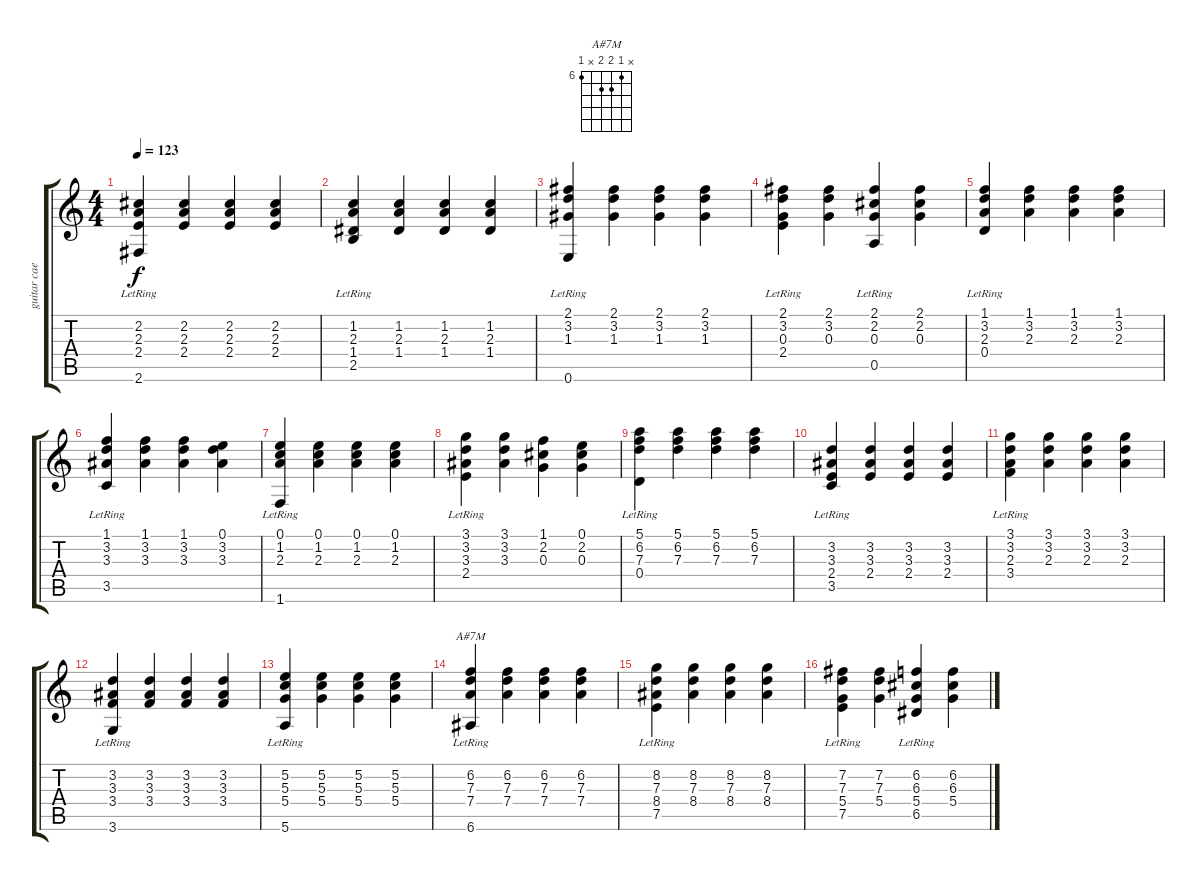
\track ("guitar caetano velosso" "guitar cae") {instrument acousticguitarnylon}
\staff {score tabs}
\tuning (E4 B3 G3 D3 A2 E2) {hide}
\chord ("A#7M" x 6 7 7 x 6) {firstfret 6}
\ts (4 4)
\tempo 123
\clef g2
\ks c
(2.2 2.3 2.4 2.6{lr}).4{dy f} (2.2 2.3 2.4).4 (2.2 2.3 2.4).4 (2.2 2.3 2.4).4 |
(1.2 2.3 1.4 2.5{lr}).4 (1.2 2.3 1.4).4 (1.2 2.3 1.4).4 (1.2 2.3 1.4).4 |
(2.1 3.2 1.3 0.6{lr}).4 (2.1 3.2 1.3).4 (2.1 3.2 1.3).4 (2.1 3.2 1.3).4 |
(2.1 3.2 0.3 2.4{lr}).4 (2.1 3.2 0.3).4 (2.1 2.2 0.3 0.5{lr}).4 (2.1 2.2 0.3).4 |
(1.1 3.2 2.3 0.4{lr}).4 (1.1 3.2 2.3).4 (1.1 3.2 2.3).4 (1.1 3.2 2.3).4 |
(1.1 3.2 3.3 3.5{lr}).4 (1.1 3.2 3.3).4 (1.1 3.2 3.3).4 (0.1 3.2 3.3).4 |
(0.1 1.2 2.3 1.6{lr}).4 (0.1 1.2 2.3).4 (0.1 1.2 2.3).4 (0.1 1.2 2.3).4 |
(3.1 3.2 3.3 2.4{lr}).4 (3.1 3.2 3.3).4 (1.1 2.2 0.3).4 (0.1 2.2 0.3).4 |
(5.1 6.2 7.3 0.4{lr}).4 (5.1 6.2 7.3).4 (5.1 6.2 7.3).4 (5.1 6.2 7.3).4 |
(3.2 3.3 2.4 3.5{lr}).4 (3.2 3.3 2.4).4 (3.2 3.3 2.4).4 (3.2 3.3 2.4).4 |
(3.1 3.2 2.3 3.4{lr}).4 (3.1 3.2 2.3).4 (3.1 3.2 2.3).4 (3.1 3.2 2.3).4 |
(3.2 3.3 3.4 3.6{lr}).4 (3.2 3.3 3.4).4 (3.2 3.3 3.4).4 (3.2 3.3 3.4).4 |
(5.2 5.3 5.4 5.6{lr}).4 (5.2 5.3 5.4).4 (5.2 5.3 5.4).4 (5.2 5.3 5.4).4 |
(6.2 7.3 7.4 6.6{lr}).4{ch "A#7M"} (6.2 7.3 7.4).4 (6.2 7.3 7.4).4 (6.2 7.3 7.4).4 |
(8.2 7.3 8.4 7.5{lr}).4 (8.2 7.3 8.4).4 (8.2 7.3 8.4).4 (8.2 7.3 8.4).4 |
(7.2 7.3 5.4 7.5{lr}).4 (7.2 7.3 5.4).4 (6.2 6.3 5.4 6.5{lr}).4 (6.2 6.3 5.4).4
